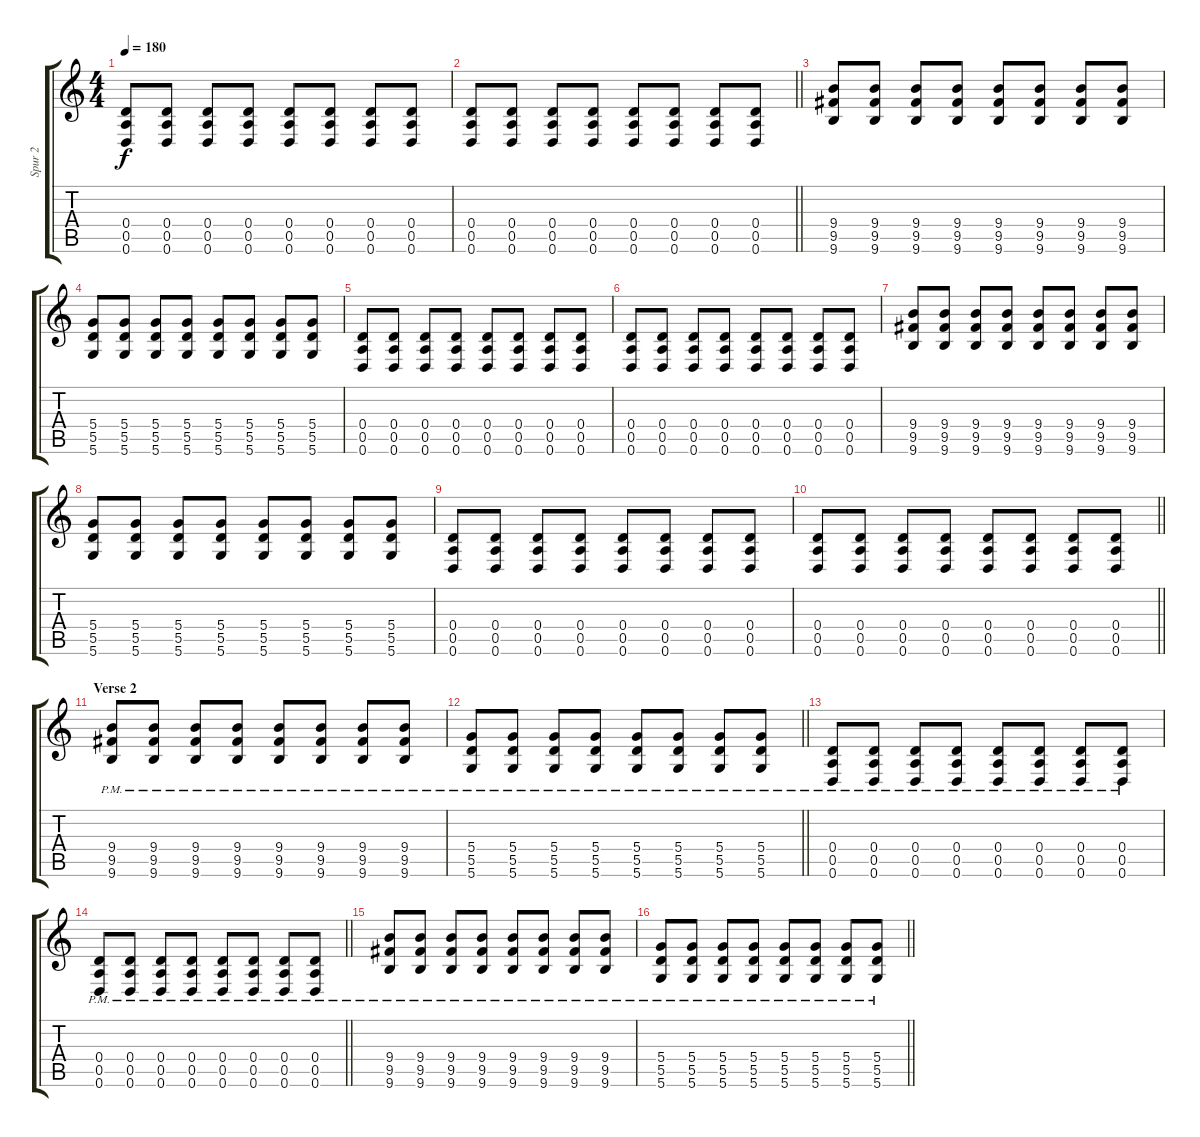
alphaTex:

\track ("Spur 2" "Spur 2") {instrument overdrivenguitar}
\staff {score tabs}
\tuning (E4 B3 G3 D3 A2 D2) {hide}
\ts (4 4)
\tempo 180
\clef g2
\ks c
(0.4 0.5 0.6).8{dy f} (0.4 0.5 0.6).8 (0.4 0.5 0.6).8 (0.4 0.5 0.6).8 (0.4 0.5 0.6).8 (0.4 0.5 0.6).8 (0.4 0.5 0.6).8 (0.4 0.5 0.6).8 |
\barLineRight lightlight
(0.4 0.5 0.6).8 (0.4 0.5 0.6).8 (0.4 0.5 0.6).8 (0.4 0.5 0.6).8 (0.4 0.5 0.6).8 (0.4 0.5 0.6).8 (0.4 0.5 0.6).8 (0.4 0.5 0.6).8 |
(9.4 9.5 9.6).8 (9.4 9.5 9.6).8 (9.4 9.5 9.6).8 (9.4 9.5 9.6).8 (9.4 9.5 9.6).8 (9.4 9.5 9.6).8 (9.4 9.5 9.6).8 (9.4 9.5 9.6).8 |
(5.4 5.5 5.6).8 (5.4 5.5 5.6).8 (5.4 5.5 5.6).8 (5.4 5.5 5.6).8 (5.4 5.5 5.6).8 (5.4 5.5 5.6).8 (5.4 5.5 5.6).8 (5.4 5.5 5.6).8 |
(0.4 0.5 0.6).8 (0.4 0.5 0.6).8 (0.4 0.5 0.6).8 (0.4 0.5 0.6).8 (0.4 0.5 0.6).8 (0.4 0.5 0.6).8 (0.4 0.5 0.6).8 (0.4 0.5 0.6).8 |
(0.4 0.5 0.6).8 (0.4 0.5 0.6).8 (0.4 0.5 0.6).8 (0.4 0.5 0.6).8 (0.4 0.5 0.6).8 (0.4 0.5 0.6).8 (0.4 0.5 0.6).8 (0.4 0.5 0.6).8 |
(9.4 9.5 9.6).8 (9.4 9.5 9.6).8 (9.4 9.5 9.6).8 (9.4 9.5 9.6).8 (9.4 9.5 9.6).8 (9.4 9.5 9.6).8 (9.4 9.5 9.6).8 (9.4 9.5 9.6).8 |
(5.4 5.5 5.6).8 (5.4 5.5 5.6).8 (5.4 5.5 5.6).8 (5.4 5.5 5.6).8 (5.4 5.5 5.6).8 (5.4 5.5 5.6).8 (5.4 5.5 5.6).8 (5.4 5.5 5.6).8 |
(0.4 0.5 0.6).8 (0.4 0.5 0.6).8 (0.4 0.5 0.6).8 (0.4 0.5 0.6).8 (0.4 0.5 0.6).8 (0.4 0.5 0.6).8 (0.4 0.5 0.6).8 (0.4 0.5 0.6).8 |
\barLineRight lightlight
(0.4 0.5 0.6).8 (0.4 0.5 0.6).8 (0.4 0.5 0.6).8 (0.4 0.5 0.6).8 (0.4 0.5 0.6).8 (0.4 0.5 0.6).8 (0.4 0.5 0.6).8 (0.4 0.5 0.6).8 |
\section ("" "Verse 2")
(9.4 9.5 9.6{pm}).8 (9.4 9.5 9.6{pm}).8 (9.4 9.5 9.6{pm}).8 (9.4 9.5 9.6{pm}).8 (9.4 9.5 9.6{pm}).8 (9.4 9.5 9.6{pm}).8 (9.4 9.5 9.6{pm}).8 (9.4 9.5 9.6{pm}).8 |
\barLineRight lightlight
(5.4 5.5 5.6{pm}).8 (5.4 5.5 5.6{pm}).8 (5.4 5.5 5.6{pm}).8 (5.4 5.5 5.6{pm}).8 (5.4 5.5 5.6{pm}).8 (5.4 5.5 5.6{pm}).8 (5.4 5.5 5.6{pm}).8 (5.4 5.5 5.6{pm}).8 |
(0.4 0.5 0.6{pm}).8 (0.4 0.5 0.6{pm}).8 (0.4 0.5 0.6{pm}).8 (0.4 0.5 0.6{pm}).8 (0.4 0.5 0.6{pm}).8 (0.4 0.5 0.6{pm}).8 (0.4 0.5 0.6{pm}).8 (0.4 0.5 0.6{pm}).8 |
\barLineRight lightlight
(0.4 0.5 0.6{pm}).8 (0.4 0.5 0.6{pm}).8 (0.4 0.5 0.6{pm}).8 (0.4 0.5 0.6{pm}).8 (0.4 0.5 0.6{pm}).8 (0.4 0.5 0.6{pm}).8 (0.4 0.5 0.6{pm}).8 (0.4 0.5 0.6{pm}).8 |
(9.4 9.5 9.6{pm}).8 (9.4 9.5 9.6{pm}).8 (9.4 9.5 9.6{pm}).8 (9.4 9.5 9.6{pm}).8 (9.4 9.5 9.6{pm}).8 (9.4 9.5 9.6{pm}).8 (9.4 9.5 9.6{pm}).8 (9.4 9.5 9.6{pm}).8 |
\barLineRight lightlight
(5.4 5.5 5.6{pm}).8 (5.4 5.5 5.6{pm}).8 (5.4 5.5 5.6{pm}).8 (5.4 5.5 5.6{pm}).8 (5.4 5.5 5.6{pm}).8 (5.4 5.5 5.6{pm}).8 (5.4 5.5 5.6{pm}).8 (5.4 5.5 5.6{pm}).8
